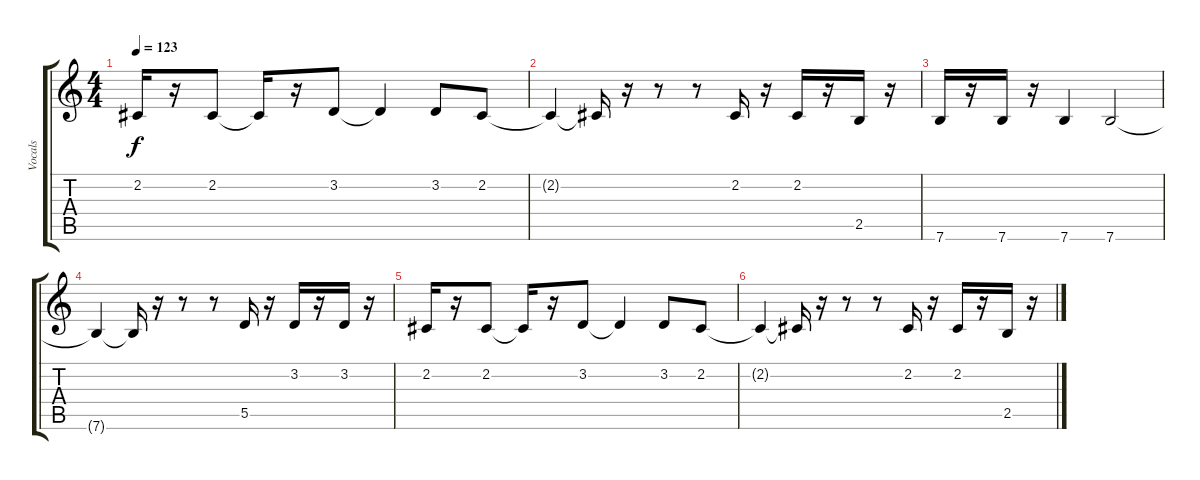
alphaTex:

\track ("Vocals    " "Vocals    ") {instrument altosax}
\staff {score tabs}
\tuning (E4 B3 G4 D4 A3 E3) {hide}
\ts (4 4)
\tempo 123
\clef g2
\ks c
2.2.16{dy f} r.16 2.2.8 2.2{t}.16 r.16 3.2.8 3.2{t}.4 3.2.8 2.2.8 |
2.2{t}.4 2.2{t}.16 r.16 r.8 r.8 2.2.16 r.16 2.2.16 r.16 2.5.16 r.16 |
7.6.16 r.16 7.6.16 r.16 7.6.4 7.6.2 |
7.6{t}.4 7.6{t}.16 r.16 r.8 r.8 5.5.16 r.16 3.2.16 r.16 3.2.16 r.16 |
2.2.16 r.16 2.2.8 2.2{t}.16 r.16 3.2.8 3.2{t}.4 3.2.8 2.2.8 |
2.2{t}.4 2.2{t}.16 r.16 r.8 r.8 2.2.16 r.16 2.2.16 r.16 2.5.16 r.16
